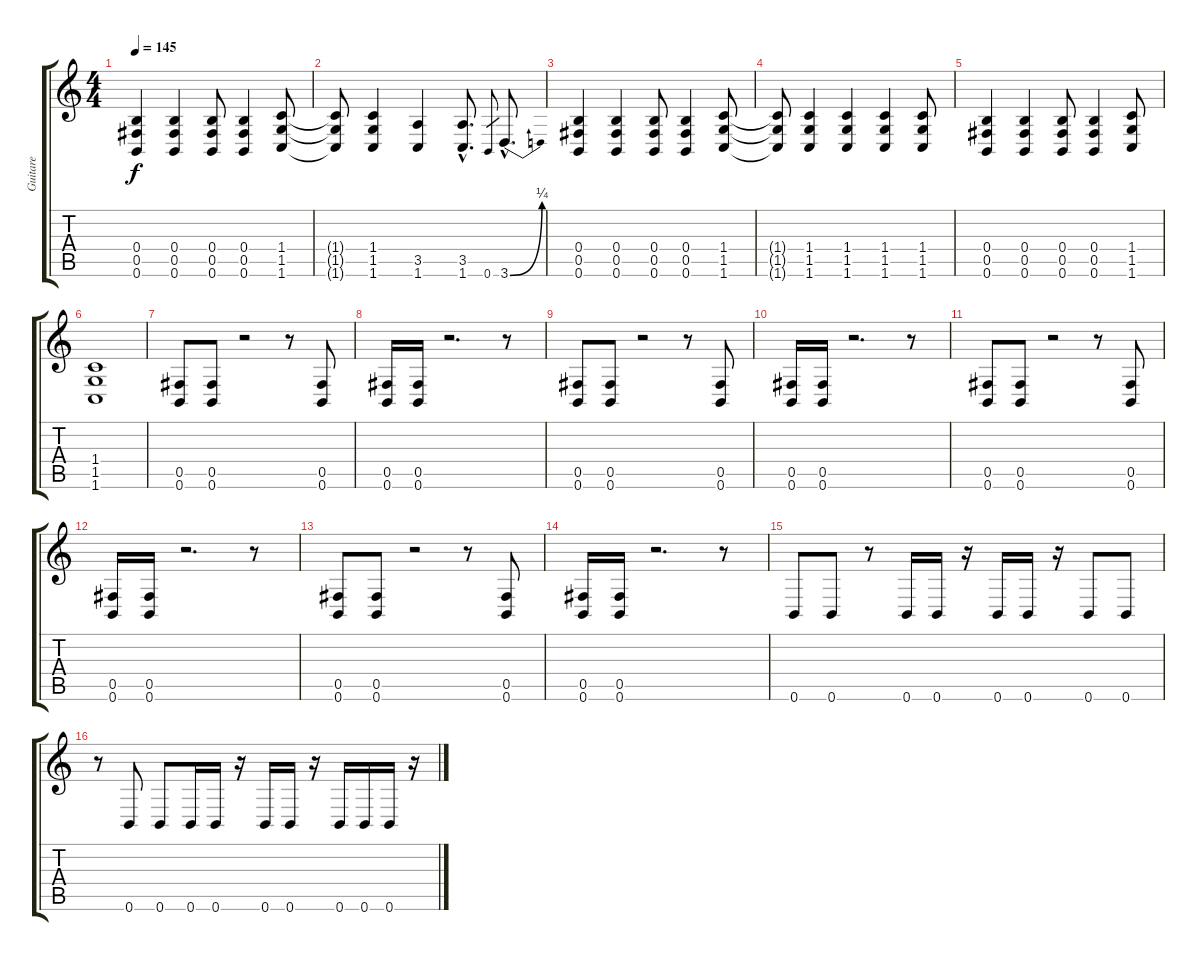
\track ("Guitare" "Guitare") {instrument distortionguitar}
\staff {score tabs}
\tuning (Db4 Ab3 E3 B2 Gb2 B1) {hide}
\ts (4 4)
\tempo 145
\clef g2
\ks c
(0.4 0.5 0.6).4{dy f} (0.4 0.5 0.6).4 (0.4 0.5 0.6).8 (0.4 0.5 0.6).4 (1.4 1.5 1.6).8 |
(1.4{t} 1.5{t} 1.6{t}).8 (1.4 1.5 1.6).4 (3.5 1.6).4 (3.5{hac} 1.6{hac}).8{d} 0.6.8{gr} 3.6{be (bend 0 0 60 1) hac}.8{d} |
(0.4 0.5 0.6).4 (0.4 0.5 0.6).4 (0.4 0.5 0.6).8 (0.4 0.5 0.6).4 (1.4 1.5 1.6).8 |
(1.4{t} 1.5{t} 1.6{t}).8 (1.4 1.5 1.6).4 (1.4 1.5 1.6).4 (1.4 1.5 1.6).4 (1.4 1.5 1.6).8 |
(0.4 0.5 0.6).4 (0.4 0.5 0.6).4 (0.4 0.5 0.6).8 (0.4 0.5 0.6).4 (1.4 1.5 1.6).8 |
(1.4 1.5 1.6).1 |
\section ("" "")
(0.5 0.6).8 (0.5 0.6).8 r.2 r.8 (0.5 0.6).8 |
(0.5 0.6).16 (0.5 0.6).16 r.2{d} r.8 |
(0.5 0.6).8 (0.5 0.6).8 r.2 r.8 (0.5 0.6).8 |
(0.5 0.6).16 (0.5 0.6).16 r.2{d} r.8 |
(0.5 0.6).8 (0.5 0.6).8 r.2 r.8 (0.5 0.6).8 |
(0.5 0.6).16 (0.5 0.6).16 r.2{d} r.8 |
(0.5 0.6).8 (0.5 0.6).8 r.2 r.8 (0.5 0.6).8 |
(0.5 0.6).16 (0.5 0.6).16 r.2{d} r.8 |
\section ("" "")
0.6.8 0.6.8 r.8 0.6.16 0.6.16 r.16 0.6.16 0.6.16 r.16 0.6.8 0.6.8 |
r.8 0.6.8 0.6.8 0.6.16 0.6.16 r.16 0.6.16 0.6.16 r.16 0.6.16 0.6.16 0.6.16 r.16
